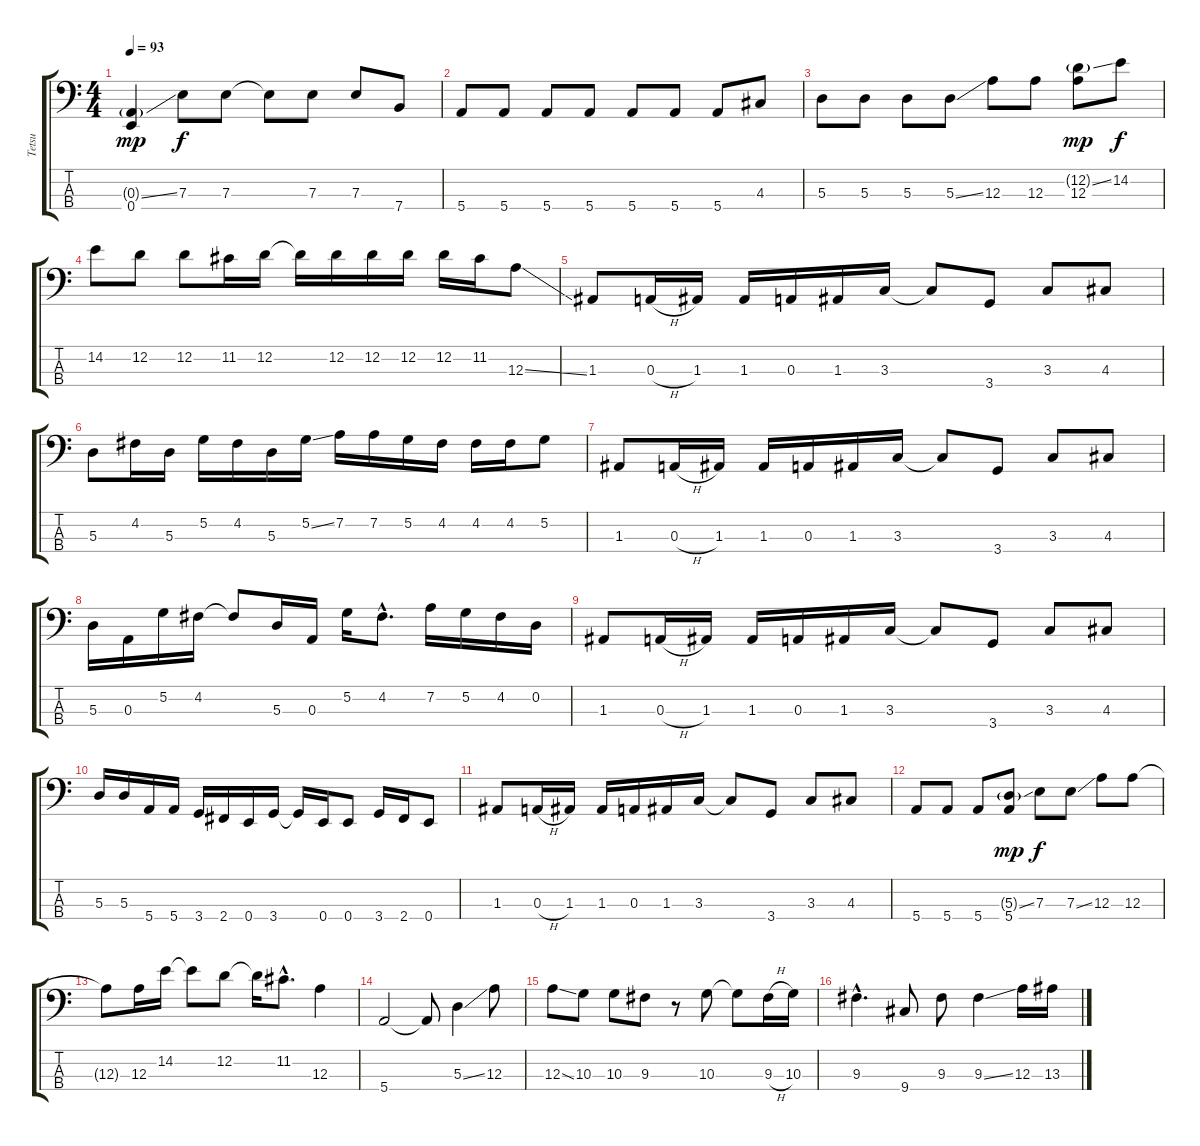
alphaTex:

\track ("Tetsu" "Tetsu") {instrument electricbasspick}
\staff {score tabs}
\tuning (G2 D2 A1 E1) {hide}
\ts (4 4)
\tempo 93
\clef f4
\ks c
(0.3{ss g} 0.4).4{dy mp} 7.3.8{dy f} 7.3.8 7.3{t}.8 7.3.8 7.3.8 7.4.8 |
5.4.8 5.4.8 5.4.8 5.4.8 5.4.8 5.4.8 5.4.8 4.3.8 |
5.3.8 5.3.8 5.3.8 5.3{ss}.8 12.3.8 12.3.8 (12.2{ss g} 12.3).8{dy mp} 14.2.8{dy f} |
14.2.8 12.2.8 12.2.8 11.2.16 12.2.16 12.2{t}.16 12.2.16 12.2.16 12.2.16 12.2.16 11.2.16 12.3{ss}.8 |
1.3.8 0.3{h}.16 1.3.16 1.3.16 0.3.16 1.3.16 3.3.16 3.3{t}.8 3.4.8 3.3.8 4.3.8 |
5.3.8 4.2.16 5.3.16 5.2.16 4.2.16 5.3.16 5.2{ss}.16 7.2.16 7.2.16 5.2.16 4.2.16 4.2.16 4.2.16 5.2.8 |
1.3.8 0.3{h}.16 1.3.16 1.3.16 0.3.16 1.3.16 3.3.16 3.3{t}.8 3.4.8 3.3.8 4.3.8 |
5.3.16 0.3.16 5.2.16 4.2.16 4.2{t}.8 5.3.16 0.3.16 5.2.16 4.2{hac}.8{d} 7.2.16 5.2.16 4.2.16 0.2.16 |
1.3.8 0.3{h}.16 1.3.16 1.3.16 0.3.16 1.3.16 3.3.16 3.3{t}.8 3.4.8 3.3.8 4.3.8 |
5.3.16 5.3.16 5.4.16 5.4.16 3.4.16 2.4.16 0.4.16 3.4.16 3.4{t}.16 0.4.16 0.4.8 3.4.16 2.4.16 0.4.8 |
1.3.8 0.3{h}.16 1.3.16 1.3.16 0.3.16 1.3.16 3.3.16 3.3{t}.8 3.4.8 3.3.8 4.3.8 |
5.4.8 5.4.8 5.4.8 (5.3{ss g} 5.4).8{dy mp} 7.3.8{dy f} 7.3{ss}.8 12.3.8 12.3.8 |
12.3{t}.8 12.3.16 14.2.16 14.2{t}.8 12.2.8 12.2{t}.16 11.2{hac}.8{d} 12.3.4 |
5.4.2 5.4{t}.8 5.3{ss}.4 12.3.8 |
12.3{ss}.8 10.3.8 10.3.8 9.3.8 r.8 10.3.8 10.3{t}.8 9.3{h}.16 10.3.16 |
9.3{hac}.4{d} 9.4.8 9.3.8 9.3{ss}.4 12.3.16 13.3.16
